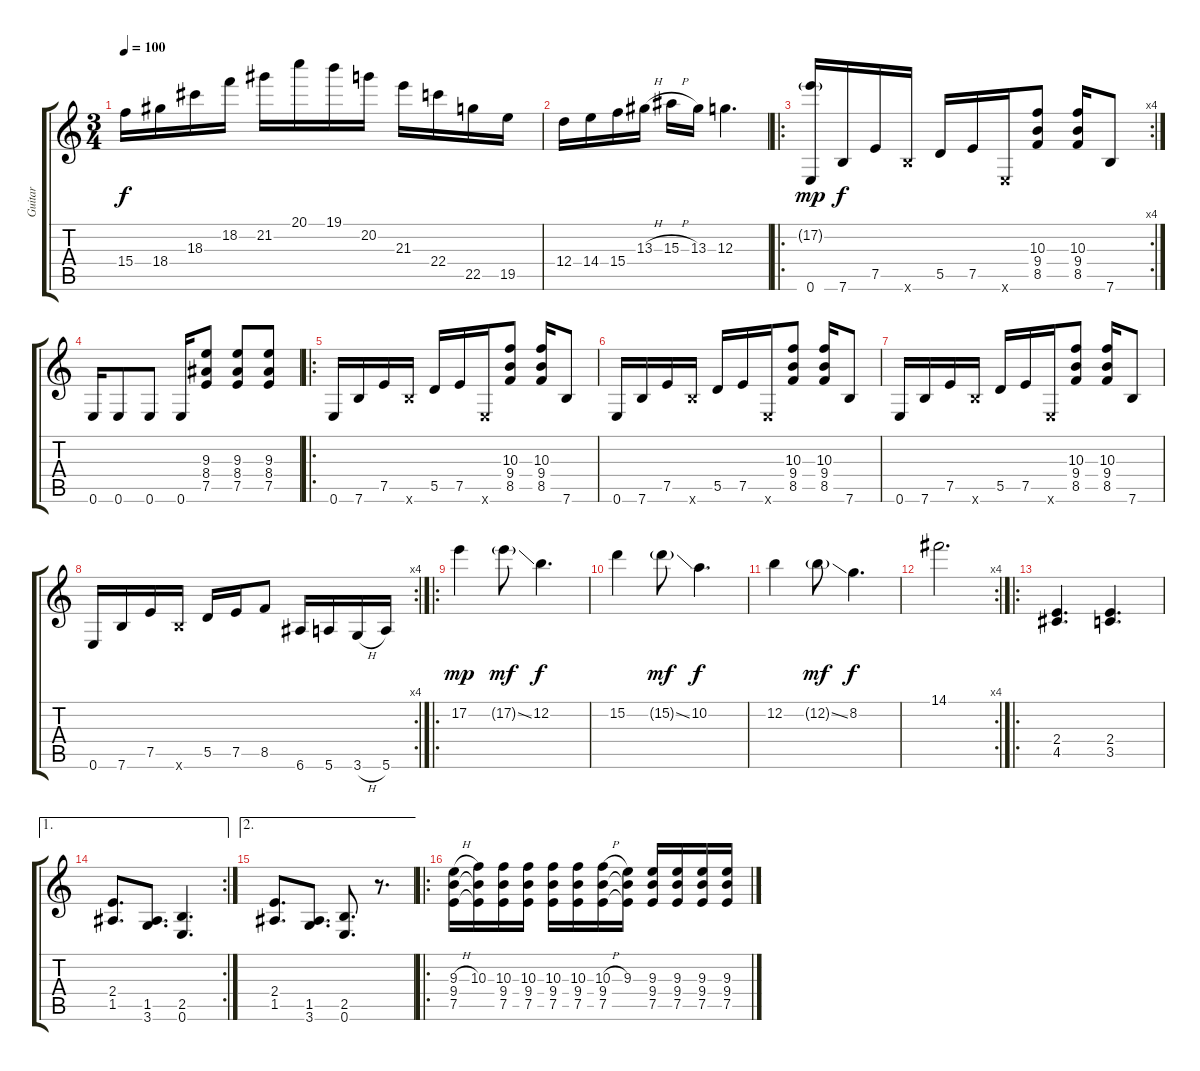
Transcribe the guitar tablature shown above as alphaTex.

\track ("Guitar" "Guitar") {instrument distortionguitar}
\staff {score tabs}
\tuning (E4 B3 G3 D3 A2 E2) {hide}
\ts (3 4)
\tempo 100
\clef g2
\ks c
15.4.16{dy f} 18.4.16 18.3.16 18.2.16 21.2.16 20.1.16 19.1.16 20.2.16 21.3.16 22.4.16 22.5.16 19.5.16 |
12.4.16 14.4.16 15.4.16 13.3{h}.16 15.3{h}.16 13.3.16 12.3.4{d} |
\ro
\rc 4
(17.2{g} 0.6).16{dy mp} 7.6.16{dy f} 7.5.16 7.6{x}.16 5.5.16 7.5.16 0.6{x}.16 (10.3 9.4 8.5).8 (10.3 9.4 8.5).16 7.6.8 |
0.6.16 0.6.8 0.6.8 0.6.16 (9.3 8.4 7.5).8 (9.3 8.4 7.5).8 (9.3 8.4 7.5).8 |
\ro
0.6.16 7.6.16 7.5.16 7.6{x}.16 5.5.16 7.5.16 0.6{x}.16 (10.3 9.4 8.5).8 (10.3 9.4 8.5).16 7.6.8 |
0.6.16 7.6.16 7.5.16 7.6{x}.16 5.5.16 7.5.16 0.6{x}.16 (10.3 9.4 8.5).8 (10.3 9.4 8.5).16 7.6.8 |
0.6.16 7.6.16 7.5.16 7.6{x}.16 5.5.16 7.5.16 0.6{x}.16 (10.3 9.4 8.5).8 (10.3 9.4 8.5).16 7.6.8 |
\rc 4
0.6.16 7.6.16 7.5.16 7.6{x}.16 5.5.16 7.5.16 8.5.8 6.6.16 5.6.16 3.6{h}.16 5.6.16 |
\ro
17.2.4{dy mp} 17.2{ss g}.8{dy mf} 12.2.4{d dy f} |
15.2.4 15.2{ss g}.8{dy mf} 10.2.4{d dy f} |
12.2.4 12.2{ss g}.8{dy mf} 8.2.4{d dy f} |
\rc 4
14.1.2{d} |
\ro
(2.4 4.5).4{d} (2.4 3.5).4{d} |
\ae 1
\rc 2
(2.4 1.5).8{d} (1.5 3.6).8{d} (2.5 0.6).4{d} |
\ae 2
(2.4 1.5).8{d} (1.5 3.6).8{d} (2.5 0.6).8{d} r.8{d} |
\ro
(9.3{h} 9.4 7.5).16 (10.3 9.4{t} 7.5{t}).16 (10.3 9.4 7.5).16 (10.3 9.4 7.5).16 (10.3 9.4 7.5).16 (10.3 9.4 7.5).16 (10.3{h} 9.4 7.5).16 (9.3 9.4{t} 7.5{t}).16 (9.3 9.4 7.5).16 (9.3 9.4 7.5).16 (9.3 9.4 7.5).16 (9.3 9.4 7.5).16
